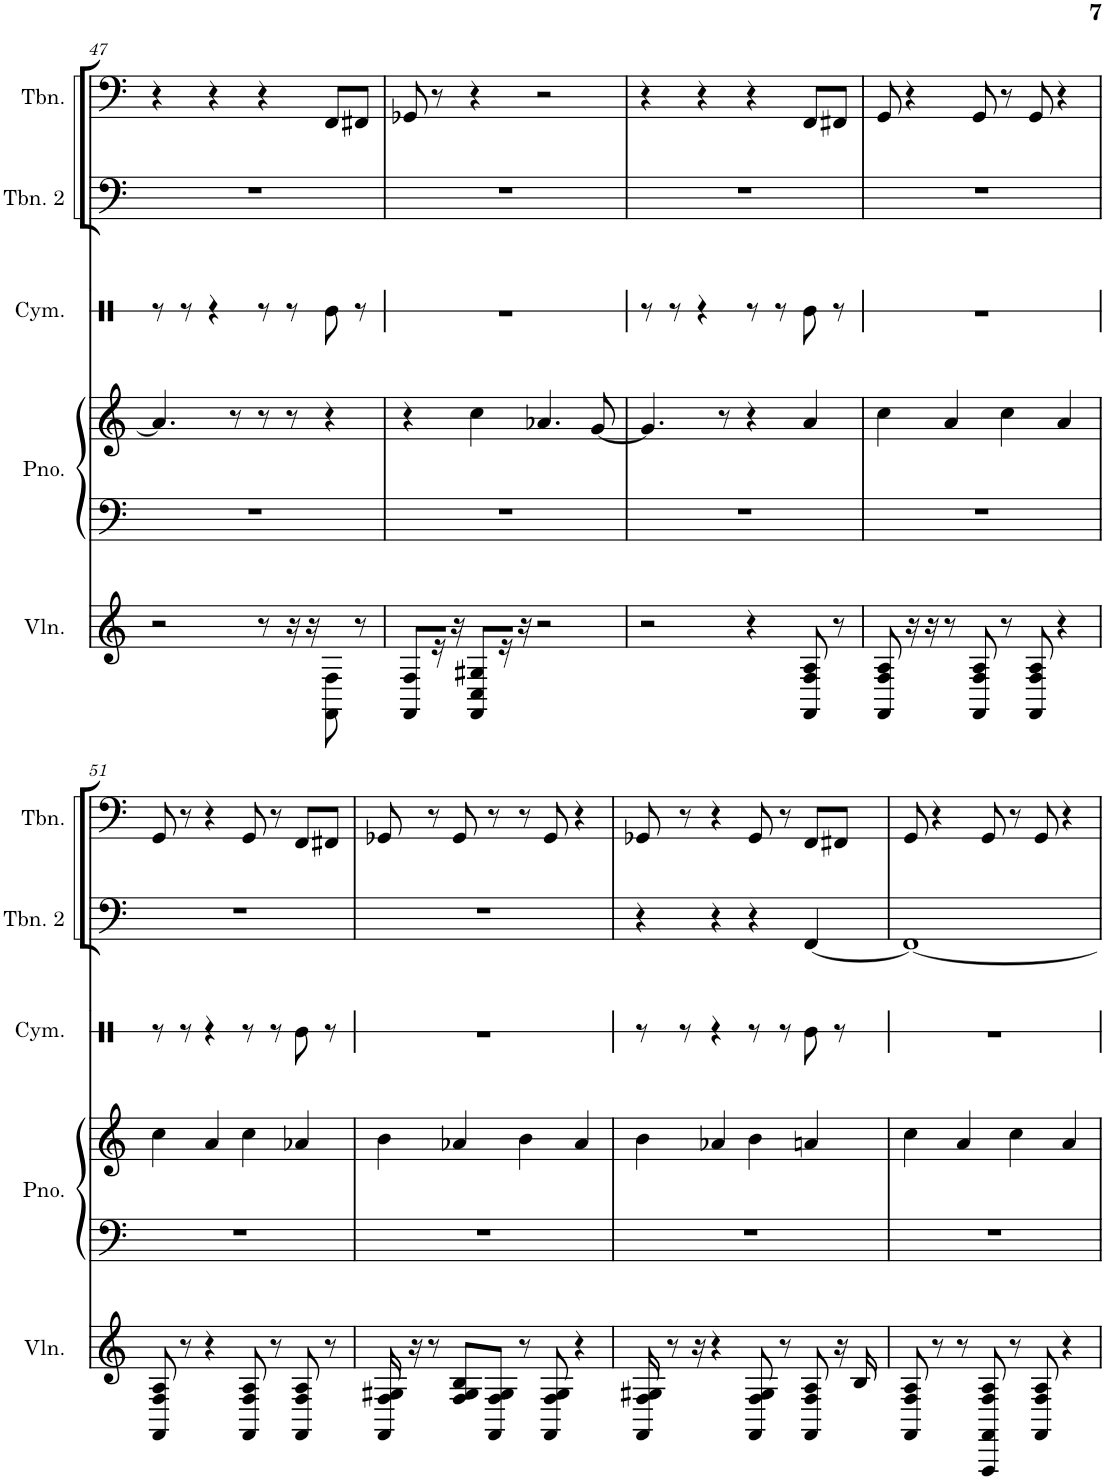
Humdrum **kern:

**kern	**kern	**kern	**kern	**kern	**kern
*part5	*part4	*part4	*part3	*part2	*part1
*staff6	*staff5	*staff4	*staff3	*staff2	*staff1
*I"Violin	*I"Piano	*	*I"Cymbal	*I"Trombone 2	*I"Trombone
*I'Vln.	*I'Pno.	*	*I'Cym.	*I'Tbn. 2	*I'Tbn.
!!LO:PB:g=z
*clefG2	*clefF4	*clefG2	*clefX	*clefF4	*clefF4
*k[]	*k[]	*k[]	*k[]	*k[]	*k[]
*M4/4	*M4/4	*M4/4	*M4/4	*M4/4	*M4/4
=47	=47	=47	=47	=47	=47
2r	1r	4.a-/]	8r	1r	4r
.	.	.	8r	.	.
.	.	.	4r	.	4r
.	.	8r	.	.	.
8r	.	8r	8r	.	4r
16r	.	8r	8r	.	.
16r	.	.	.	.	.
8FF\ 8F\	.	4r	8Re\	.	8FF/L
8r	.	.	8r	.	8FF#X/J
=48	=48	=48	=48	=48	=48
8FF/ 8F/L	1r	4r	1r	1r	8GG-X/
16r	.	.	.	.	8r
16r	.	.	.	.	.
8FF/ 8C/ 8G#X/L	.	4cc\	.	.	4r
16r	.	.	.	.	.
16r	.	.	.	.	.
2r	.	4.a-X/	.	.	2r
.	.	[8g/	.	.	.
=49	=49	=49	=49	=49	=49
2r	1r	4.g/]	8r	1r	4r
.	.	.	8r	.	.
.	.	.	4r	.	4r
.	.	8r	.	.	.
4r	.	4r	8r	.	4r
.	.	.	8r	.	.
8FF/ 8F/ 8A/	.	4a/	8Re\	.	8FF/L
8r	.	.	8r	.	8FF#X/J
=50	=50	=50	=50	=50	=50
8FF/ 8F/ 8A/	1r	4cc\	1r	1r	8GG/
16r	.	.	.	.	4r
16r	.	.	.	.	.
8r	.	4a/	.	.	.
8FF/ 8F/ 8A/	.	.	.	.	8GG/
8r	.	4cc\	.	.	8r
8FF/ 8F/ 8A/	.	.	.	.	8GG/
4r	.	4a/	.	.	4r
!!LO:LB:g=z
=51	=51	=51	=51	=51	=51
8FF/ 8F/ 8A/	1r	4cc\	8r	1r	8GG/
8r	.	.	8r	.	8r
4r	.	4a/	4r	.	4r
8FF/ 8F/ 8A/	.	4cc\	8r	.	8GG/
8r	.	.	8r	.	8r
8FF/ 8F/ 8A/	.	4a-X/	8Re\	.	8FF/L
8r	.	.	8r	.	8FF#X/J
=52	=52	=52	=52	=52	=52
16FF/ 16F/ 16G#X/	1r	4b\	1r	1r	8GG-X/
16r	.	.	.	.	.
8r	.	.	.	.	8r
8F/ 8G#/ 8B/L	.	4a-X/	.	.	8GG-/
8FF/ 8F/ 8G#/J	.	.	.	.	8r
8r	.	4b\	.	.	8r
8FF/ 8F/ 8G#/	.	.	.	.	8GG-/
4r	.	4a-/	.	.	4r
=53	=53	=53	=53	=53	=53
16FF/ 16F/ 16G#X/	1r	4b\	8r	4r	8GG-X/
8r	.	.	.	.	.
.	.	.	8r	.	8r
16r	.	.	.	.	.
4r	.	4a-X/	4r	4r	4r
8FF/ 8F/ 8G#/	.	4b\	8r	4r	8GG-/
8r	.	.	8r	.	8r
8FF/ 8F/ 8A/	.	4an/	8Re\	[4FF/	8FF/L
16r	.	.	8r	.	8FF#X/J
16B/	.	.	.	.	.
=54	=54	=54	=54	=54	=54
8FF/ 8F/ 8A/	1r	4cc\	1r	1FF_	8GG/
8r	.	.	.	.	4r
8r	.	4a/	.	.	.
8FFF/ 8FF/ 8F/ 8A/	.	.	.	.	8GG/
8r	.	4cc\	.	.	8r
8FF/ 8F/ 8A/	.	.	.	.	8GG/
4r	.	4a/	.	.	4r
=	=	=	=	=	=
*-	*-	*-	*-	*-	*-
